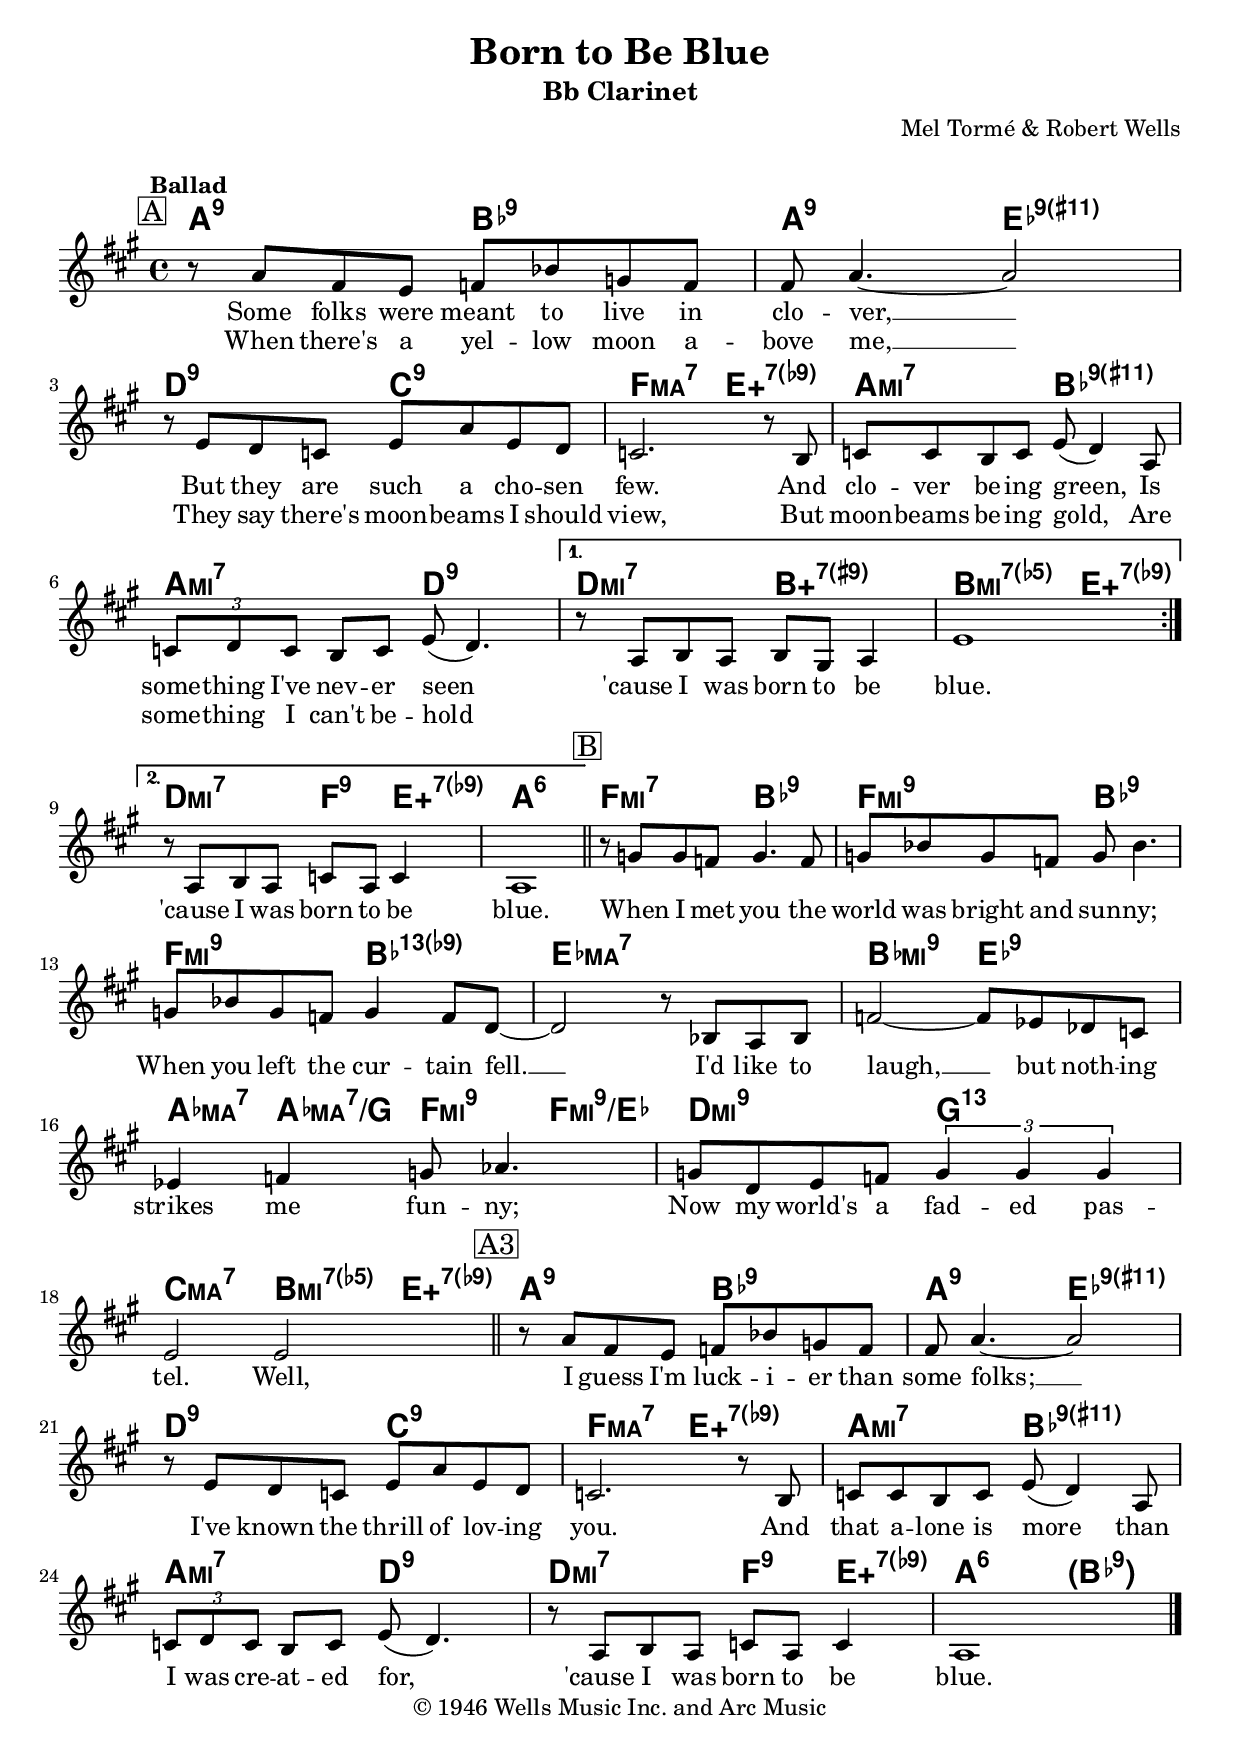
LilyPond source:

\version "2.24.0"

\include "english.ly"

instrument = "Bb Clarinet"
whatKey = a
whatClef = "treble"

%% -*- Mode: LilyPond -*-

\include "lead-sheets.ily"

\header {
  title = "Born to Be Blue"
  subtitle = \instrument
  composer = "Mel Tormé & Robert Wells"
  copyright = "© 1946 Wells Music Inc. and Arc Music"
}

refrainLyricsOne = \lyricmode {
Some folks were meant to live in clo -- ver, __
But they are such a cho -- sen few.
And clo -- ver be -- ing green,
Is some -- thing I've nev -- er seen
}

refrainLyricsRepOne = \lyricmode {
'cause I was born to be blue.
}

refrainLyricsTwo = \lyricmode {
When there's a yel -- low moon a -- bove me, __
They say there's moon -- beams I should view,
But moon -- beams be -- ing gold,
Are some -- thing I can't be -- hold
}

refrainLyricsRepTwo = \lyricmode {
'cause I was born to be blue.
}

refrainLyricsBridge = \lyricmode {
When I met you
the world was bright and sun -- ny;
When you left the cur -- tain fell. __
I'd like to laugh, __
but noth -- ing strikes me fun -- ny;
Now my world's a fad -- ed pas -- tel. Well,
}

refrainLyricsThree = \lyricmode {
I guess I'm luck -- i -- er than some folks; __
I've known the thrill of lov -- ing you.
And that a -- lone is more than I was cre -- at -- ed for,
}

refrainLyricsRepThree = \lyricmode {
'cause I was born to be blue.
}

refrainChords = \chordmode {
  c2:9 df:9 c2:9 gf2:9.11+ f2:9 ef:9
  af2:maj7 g2:7.5+.9- c2:m7 df2:9.11+ c2:m7 f2:9

  f2:m7 d2:7.5+.9+ d2:m7.5- g2:7.5+.9-

  f2:m7 af4:9 g4:7.5+.9- c1:6

  af2:m7 df2:9 af2:m9 df2:9 af2:m9 df2:13.9- gf1:maj7
  df2:m9 gf2:9 cf4:maj7 cf4:maj7/bf af4:m9 af4:m9/gf
  f2:m9 bf2:13 ef2:maj7 d4:m7.5- g4:7.5+.9-

  c2:9 df:9 c2:9 gf2:9.11+ f2:9 ef:9
  af2:maj7 g2:7.5+.9- c2:m7 df2:9.11+ c2:m7 f2:9
  f2:m7 af4:9 g4:7.5+.9- c2:6
  \chordInsideParens{ df2:9 }
}

refrainKey = c

refrainMelody = \relative f' {
  \time 4/4
  \key \refrainKey \major
  \clef \whatClef
  \tempo "Ballad"

  \mark \markup{ \box "A" }

  \repeat volta 2 {
  r8 c8 a8 g8 af8 df8 bf8 af8 | a8 c4.~ c2 | r8 g8 f8 ef8 g8 c8 g8 f8 |
  ef2. r8 d8 | ef8 ef8 d8 ef8 g8( f4) c8 | \tuplet 3/2 { ef8 f8 ef8 } d8 ef8 g8( f4.) |
  } \alternative { {
  r8 c8 d8 c8 d8 b8 c4 | g'1 |
  } {  
  r8 c,8 d8 c8 ef8 c8 ef4 | c1 |
  } }

  \bar "||"

  \mark \markup{ \box "B" }

  r8 bf'8 bf8 af8 bf4. af8 | bf8 df8 bf8 af8 bf8 df4. |
  bf8 df8 bf8 af8 bf4 af8 f8~ | f2 r8 df8 c8 df8 |
  af'2~ af8 gf8 ff8 ef8 | gf4 af4 bf8 cf4. |
  bf8 f8 g8 af8 \tuplet 3/2 { bf4 bf4 bf4 } | g2 g2 |
  
  \bar "||"

  \mark \markup{ \box "A3" }

  r8 c8 a8 g8 af8 df8 bf8 af8 | a8 c4.~ c2 | r8 g8 f8 ef8 g8 c8 g8 f8 |
  ef2. r8 d8 | ef8 ef8 d8 ef8 g8( f4) c8 | \tuplet 3/2 { ef8 f8 ef8 } d8 ef8 g8( f4.) |
  r8 c8 d8 c8 ef8 c8 ef4 | c1 |

  \bar "|."
}

\include "paper.ily"

\markup {
  % Leave a gap after the header
  \vspace #1
}

\score {
  <<
    { \context ChordNames 
      {
      \override ChordName.font-size = #+3
      \override ChordName.font-series = #'bold
      \set chordChanges = ##t
     \transpose \refrainKey \whatKey {
       \refrainChords
	}
      }
      }
    \new Staff {
      \context Voice = "voiceMelody" { 
	\noDoubleAccidentalMusic \transpose c \whatKey {
	  \refrainMelody
	  }
	}
    }
    \new Lyrics \lyricsto "voiceMelody"
    {
      <<
      {
      \refrainLyricsOne
      \refrainLyricsRepOne
      \refrainLyricsRepTwo
      \refrainLyricsBridge
      \refrainLyricsThree
      \refrainLyricsRepThree
      }
	\new Lyrics {
	  \set associatedVoice = "voiceMelody"
	  \refrainLyricsTwo }
      >>
    }
  >>
  \layout { ragged-bottom = ##t }
}


